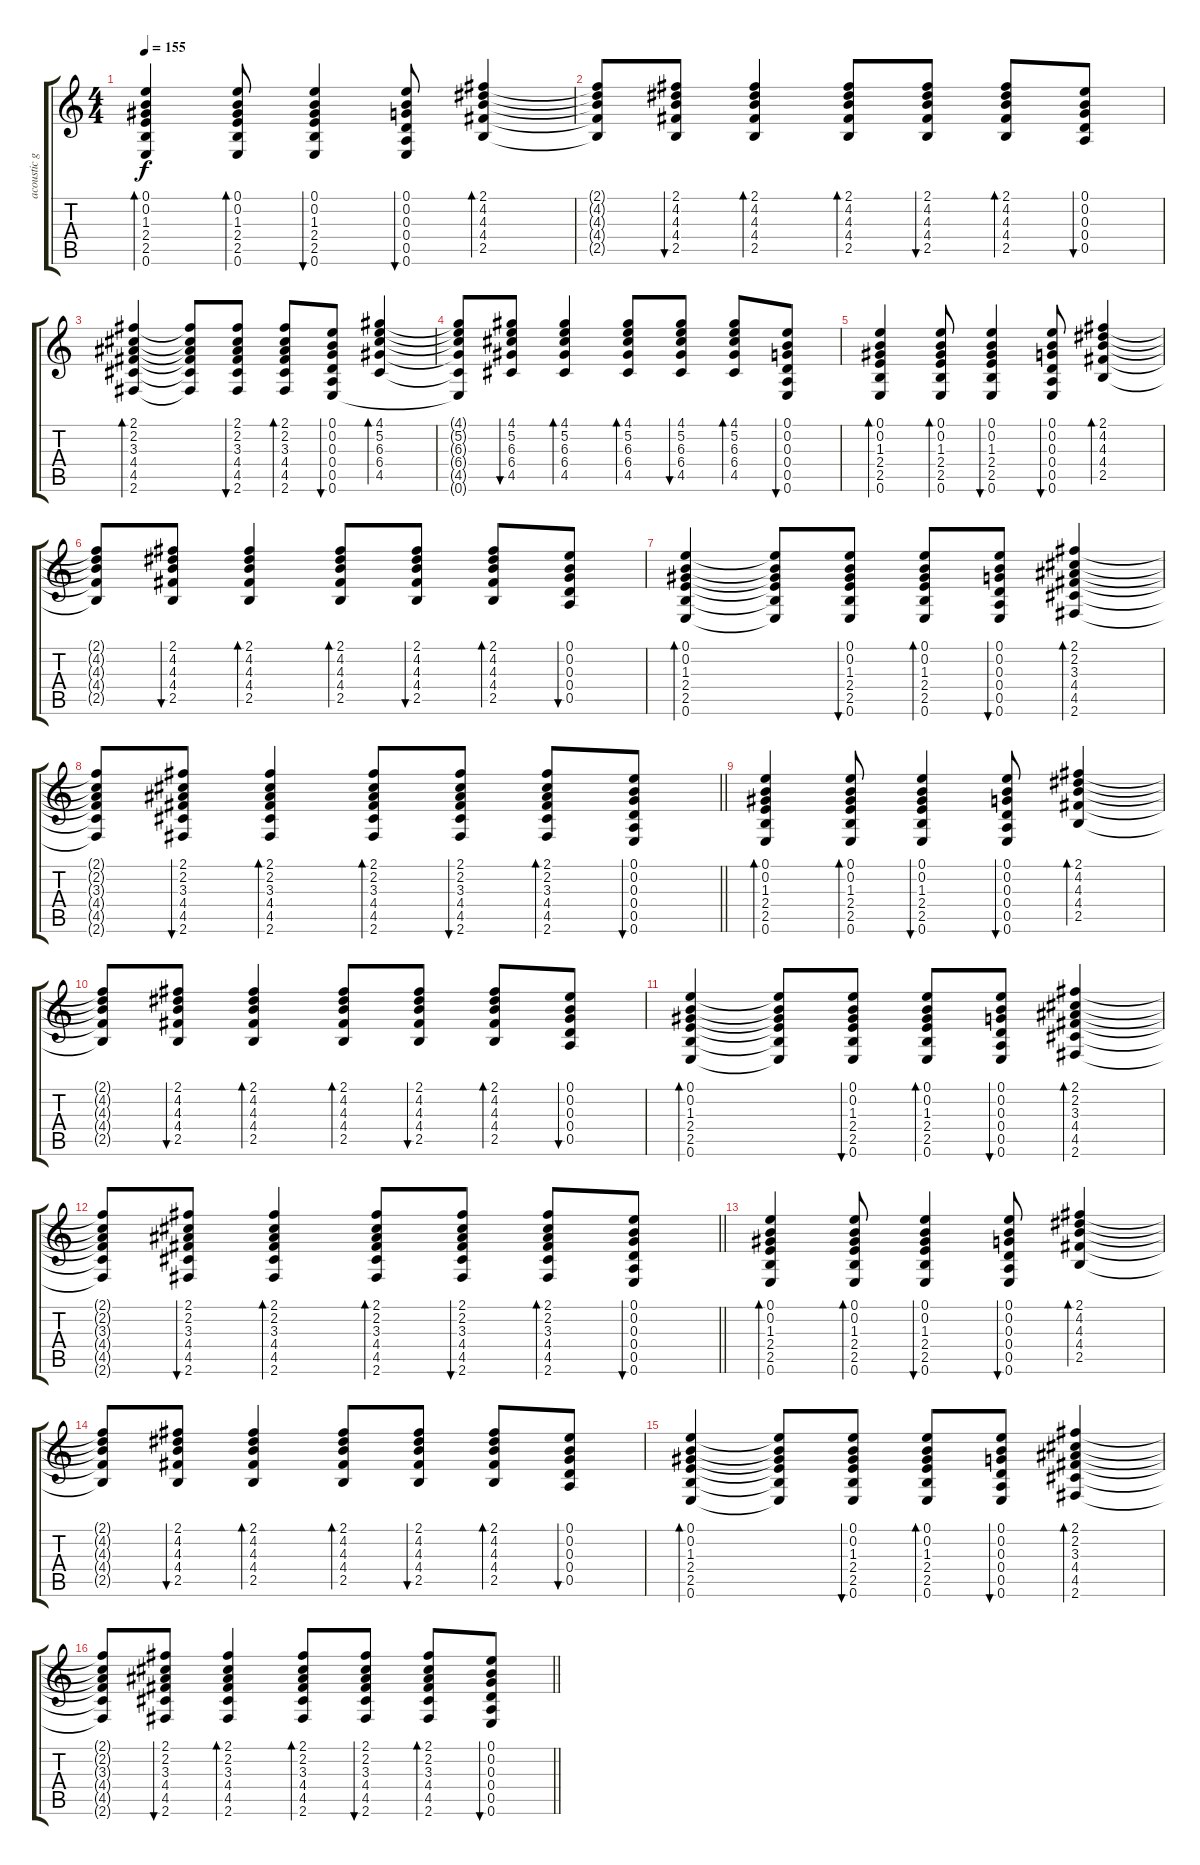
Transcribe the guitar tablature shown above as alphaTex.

\track ("acoustic guitar" "acoustic g") {instrument acousticguitarsteel}
\staff {score tabs}
\tuning (E4 B3 G3 D3 A2 E2) {hide}
\ts (4 4)
\tempo 155
\clef g2
\ks c
(0.1 0.2 1.3 2.4 2.5 0.6).4{bd 60 dy f} (0.1 0.2 1.3 2.4 2.5 0.6).8{bd 30} (0.1 0.2 1.3 2.4 2.5 0.6).4{bu 30} (0.1 0.2 0.3 0.4 0.5 0.6).8{bu 30} (2.1 4.2 4.3 4.4 2.5).4{bd 30} |
(2.1{t} 4.2{t} 4.3{t} 4.4{t} 2.5{t}).8 (2.1 4.2 4.3 4.4 2.5).8{bu 30} (2.1 4.2 4.3 4.4 2.5).4{bd 30} (2.1 4.2 4.3 4.4 2.5).8{bd 30} (2.1 4.2 4.3 4.4 2.5).8{bu 30} (2.1 4.2 4.3 4.4 2.5).8{bd 30} (0.1 0.2 0.3 0.4 0.5).8{bu 30} |
(2.1 2.2 3.3 4.4 4.5 2.6).4{bd 30} (2.1{t} 2.2{t} 3.3{t} 4.4{t} 4.5{t} 2.6{t}).8 (2.1 2.2 3.3 4.4 4.5 2.6).8{bu 30} (2.1 2.2 3.3 4.4 4.5 2.6).8{bd 30} (0.1 0.2 0.3 0.4 0.5 0.6).8{bu 30} (4.1 5.2 6.3 6.4 4.5).4{bd 30} |
(4.1{t} 5.2{t} 6.3{t} 6.4{t} 4.5{t} 0.6{t}).8 (4.1 5.2 6.3 6.4 4.5).8{bu 30} (4.1 5.2 6.3 6.4 4.5).4{bd 30} (4.1 5.2 6.3 6.4 4.5).8{bd 30} (4.1 5.2 6.3 6.4 4.5).8{bu 30} (4.1 5.2 6.3 6.4 4.5).8{bd 30} (0.1 0.2 0.3 0.4 0.5 0.6).8{bu 30} |
(0.1 0.2 1.3 2.4 2.5 0.6).4{bd 60} (0.1 0.2 1.3 2.4 2.5 0.6).8{bd 30} (0.1 0.2 1.3 2.4 2.5 0.6).4{bu 30} (0.1 0.2 0.3 0.4 0.5 0.6).8{bu 30} (2.1 4.2 4.3 4.4 2.5).4{bd 30} |
(2.1{t} 4.2{t} 4.3{t} 4.4{t} 2.5{t}).8 (2.1 4.2 4.3 4.4 2.5).8{bu 30} (2.1 4.2 4.3 4.4 2.5).4{bd 30} (2.1 4.2 4.3 4.4 2.5).8{bd 30} (2.1 4.2 4.3 4.4 2.5).8{bu 30} (2.1 4.2 4.3 4.4 2.5).8{bd 30} (0.1 0.2 0.3 0.4 0.5).8{bu 30} |
(0.1 0.2 1.3 2.4 2.5 0.6).4{bd 30} (0.1{t} 0.2{t} 1.3{t} 2.4{t} 2.5{t} 0.6{t}).8 (0.1 0.2 1.3 2.4 2.5 0.6).8{bu 30} (0.1 0.2 1.3 2.4 2.5 0.6).8{bd 30} (0.1 0.2 0.3 0.4 0.5 0.6).8{bu 30} (2.1 2.2 3.3 4.4 4.5 2.6).4{bd 30} |
\barLineRight lightlight
(2.1{t} 2.2{t} 3.3{t} 4.4{t} 4.5{t} 2.6{t}).8 (2.1 2.2 3.3 4.4 4.5 2.6).8{bu 30} (2.1 2.2 3.3 4.4 4.5 2.6).4{bd 30} (2.1 2.2 3.3 4.4 4.5 2.6).8{bd 30} (2.1 2.2 3.3 4.4 4.5 2.6).8{bu 30} (2.1 2.2 3.3 4.4 4.5 2.6).8{bd 30} (0.1 0.2 0.3 0.4 0.5 0.6).8{bu 30} |
(0.1 0.2 1.3 2.4 2.5 0.6).4{bd 60} (0.1 0.2 1.3 2.4 2.5 0.6).8{bd 30} (0.1 0.2 1.3 2.4 2.5 0.6).4{bu 30} (0.1 0.2 0.3 0.4 0.5 0.6).8{bu 30} (2.1 4.2 4.3 4.4 2.5).4{bd 30} |
(2.1{t} 4.2{t} 4.3{t} 4.4{t} 2.5{t}).8 (2.1 4.2 4.3 4.4 2.5).8{bu 30} (2.1 4.2 4.3 4.4 2.5).4{bd 30} (2.1 4.2 4.3 4.4 2.5).8{bd 30} (2.1 4.2 4.3 4.4 2.5).8{bu 30} (2.1 4.2 4.3 4.4 2.5).8{bd 30} (0.1 0.2 0.3 0.4 0.5).8{bu 30} |
(0.1 0.2 1.3 2.4 2.5 0.6).4{bd 30} (0.1{t} 0.2{t} 1.3{t} 2.4{t} 2.5{t} 0.6{t}).8 (0.1 0.2 1.3 2.4 2.5 0.6).8{bu 30} (0.1 0.2 1.3 2.4 2.5 0.6).8{bd 30} (0.1 0.2 0.3 0.4 0.5 0.6).8{bu 30} (2.1 2.2 3.3 4.4 4.5 2.6).4{bd 30} |
\barLineRight lightlight
(2.1{t} 2.2{t} 3.3{t} 4.4{t} 4.5{t} 2.6{t}).8 (2.1 2.2 3.3 4.4 4.5 2.6).8{bu 30} (2.1 2.2 3.3 4.4 4.5 2.6).4{bd 30} (2.1 2.2 3.3 4.4 4.5 2.6).8{bd 30} (2.1 2.2 3.3 4.4 4.5 2.6).8{bu 30} (2.1 2.2 3.3 4.4 4.5 2.6).8{bd 30} (0.1 0.2 0.3 0.4 0.5 0.6).8{bu 30} |
(0.1 0.2 1.3 2.4 2.5 0.6).4{bd 60} (0.1 0.2 1.3 2.4 2.5 0.6).8{bd 30} (0.1 0.2 1.3 2.4 2.5 0.6).4{bu 30} (0.1 0.2 0.3 0.4 0.5 0.6).8{bu 30} (2.1 4.2 4.3 4.4 2.5).4{bd 30} |
(2.1{t} 4.2{t} 4.3{t} 4.4{t} 2.5{t}).8 (2.1 4.2 4.3 4.4 2.5).8{bu 30} (2.1 4.2 4.3 4.4 2.5).4{bd 30} (2.1 4.2 4.3 4.4 2.5).8{bd 30} (2.1 4.2 4.3 4.4 2.5).8{bu 30} (2.1 4.2 4.3 4.4 2.5).8{bd 30} (0.1 0.2 0.3 0.4 0.5).8{bu 30} |
(0.1 0.2 1.3 2.4 2.5 0.6).4{bd 30} (0.1{t} 0.2{t} 1.3{t} 2.4{t} 2.5{t} 0.6{t}).8 (0.1 0.2 1.3 2.4 2.5 0.6).8{bu 30} (0.1 0.2 1.3 2.4 2.5 0.6).8{bd 30} (0.1 0.2 0.3 0.4 0.5 0.6).8{bu 30} (2.1 2.2 3.3 4.4 4.5 2.6).4{bd 30} |
\barLineRight lightlight
(2.1{t} 2.2{t} 3.3{t} 4.4{t} 4.5{t} 2.6{t}).8 (2.1 2.2 3.3 4.4 4.5 2.6).8{bu 30} (2.1 2.2 3.3 4.4 4.5 2.6).4{bd 30} (2.1 2.2 3.3 4.4 4.5 2.6).8{bd 30} (2.1 2.2 3.3 4.4 4.5 2.6).8{bu 30} (2.1 2.2 3.3 4.4 4.5 2.6).8{bd 30} (0.1 0.2 0.3 0.4 0.5 0.6).8{bu 30}
